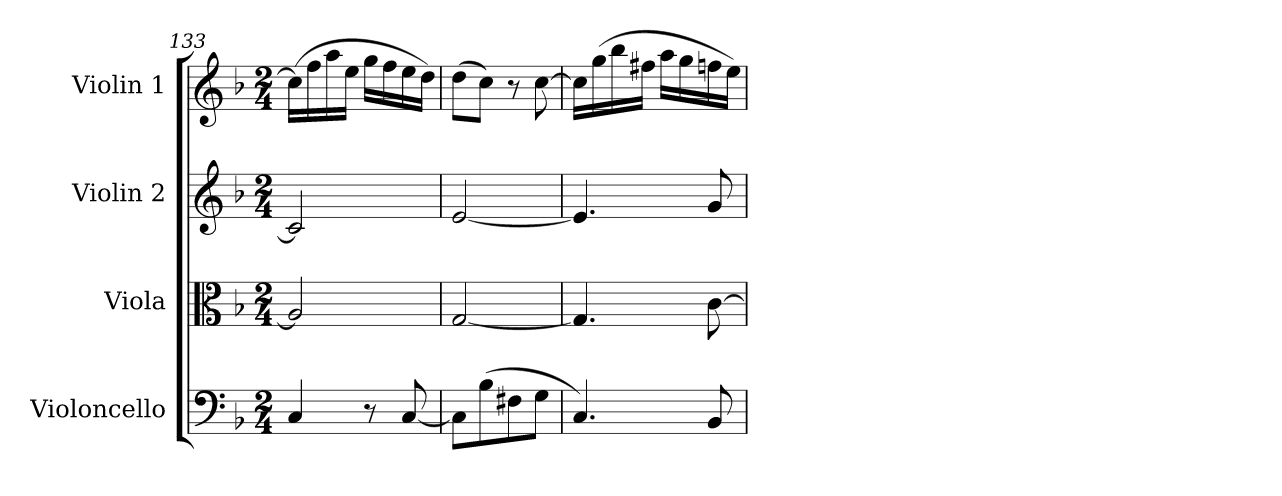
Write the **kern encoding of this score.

**kern	**kern	**kern	**kern
*part4	*part3	*part2	*part1
*staff4	*staff3	*staff2	*staff1
*I"Violoncello	*I"Viola	*I"Violin 2	*I"Violin 1
*I'Vc	*I'Vla	*I'Vln	*I'Vln
*clefF4	*clefC3	*clefG2	*clefG2
*k[b-]	*k[b-]	*k[b-]	*k[b-]
*M2/4	*M2/4	*M2/4	*M2/4
=133	=133	=133	=133
4C/	2A/]	2c/]	(16cc\LL]
.	.	.	16ff\
.	.	.	16aa\
.	.	.	16ee\JJ
8r	.	.	16gg\LL
.	.	.	16ff\
[8C/	.	.	16ee\
.	.	.	16dd\JJ)
=134	=134	=134	=134
8C\L]	[2G/	[2e/	(8dd\L
(8B-\	.	.	8cc\J)
8F#X\	.	.	8r
8G\J	.	.	[8cc\
=135	=135	=135	=135
4.C/)	4.G/]	4.e/]	16cc\LL]
.	.	.	(16gg\
.	.	.	16bb-\
.	.	.	16ff#X\JJ
.	.	.	16aa\LL
.	.	.	16gg\
8BB-/	[8c\	8g/	16ffn\
.	.	.	16ee\JJ)
=	=	=	=
*-	*-	*-	*-
